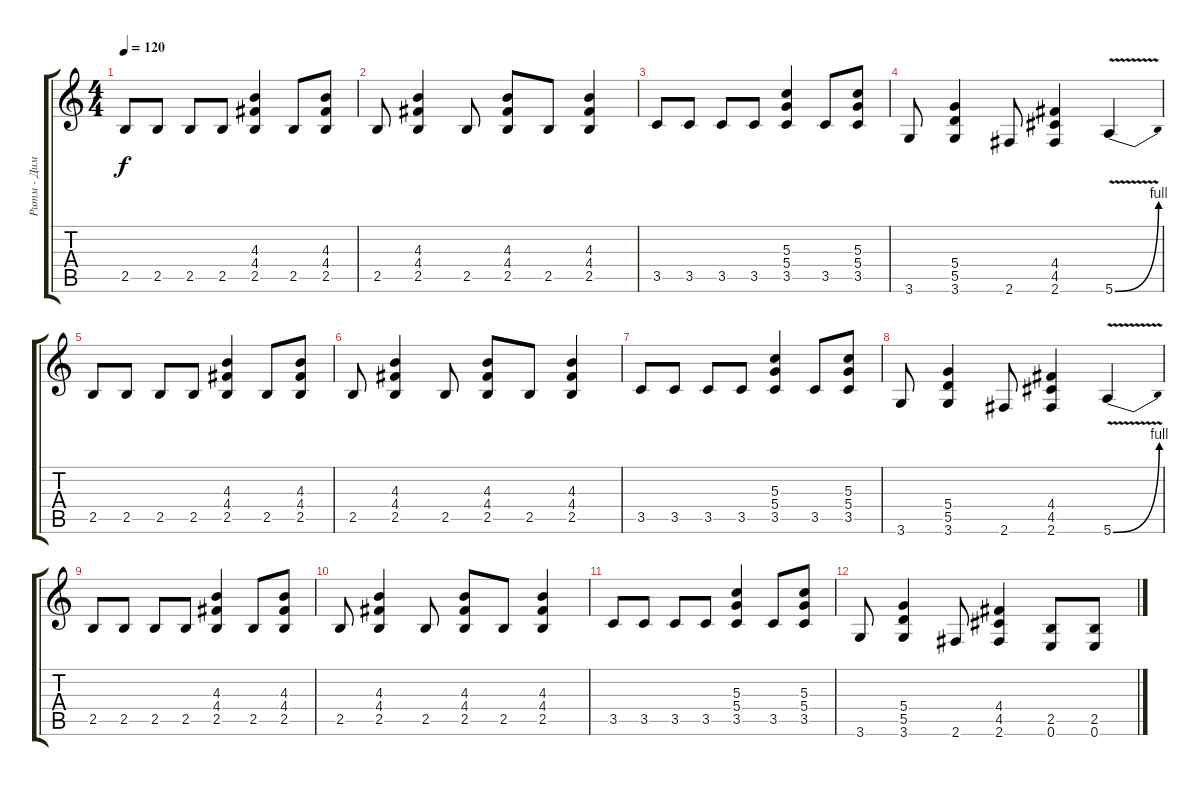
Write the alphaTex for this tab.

\track ("Ритм - Дима" "Ритм - Дим") {instrument distortionguitar}
\staff {score tabs}
\tuning (E4 B3 G3 D3 A2 E2) {hide}
\ts (4 4)
\tempo 120
\clef g2
\ks c
2.5.8{dy f} 2.5.8 2.5.8 2.5.8 (4.3 4.4 2.5).4 2.5.8 (4.3 4.4 2.5).8 |
2.5.8 (4.3 4.4 2.5).4 2.5.8 (4.3 4.4 2.5).8 2.5.8 (4.3 4.4 2.5).4 |
3.5.8 3.5.8 3.5.8 3.5.8 (5.3 5.4 3.5).4 3.5.8 (5.3 5.4 3.5).8 |
3.6.8 (5.4 5.5 3.6).4 2.6.8 (4.4 4.5 2.6).4 5.6{be (bend 0 0 60 4) v}.4 |
2.5.8 2.5.8 2.5.8 2.5.8 (4.3 4.4 2.5).4 2.5.8 (4.3 4.4 2.5).8 |
2.5.8 (4.3 4.4 2.5).4 2.5.8 (4.3 4.4 2.5).8 2.5.8 (4.3 4.4 2.5).4 |
3.5.8 3.5.8 3.5.8 3.5.8 (5.3 5.4 3.5).4 3.5.8 (5.3 5.4 3.5).8 |
3.6.8 (5.4 5.5 3.6).4 2.6.8 (4.4 4.5 2.6).4 5.6{be (bend 0 0 60 4) v}.4 |
2.5.8 2.5.8 2.5.8 2.5.8 (4.3 4.4 2.5).4 2.5.8 (4.3 4.4 2.5).8 |
2.5.8 (4.3 4.4 2.5).4 2.5.8 (4.3 4.4 2.5).8 2.5.8 (4.3 4.4 2.5).4 |
3.5.8 3.5.8 3.5.8 3.5.8 (5.3 5.4 3.5).4 3.5.8 (5.3 5.4 3.5).8 |
3.6.8 (5.4 5.5 3.6).4 2.6.8 (4.4 4.5 2.6).4 (2.5 0.6).8 (2.5 0.6).8
